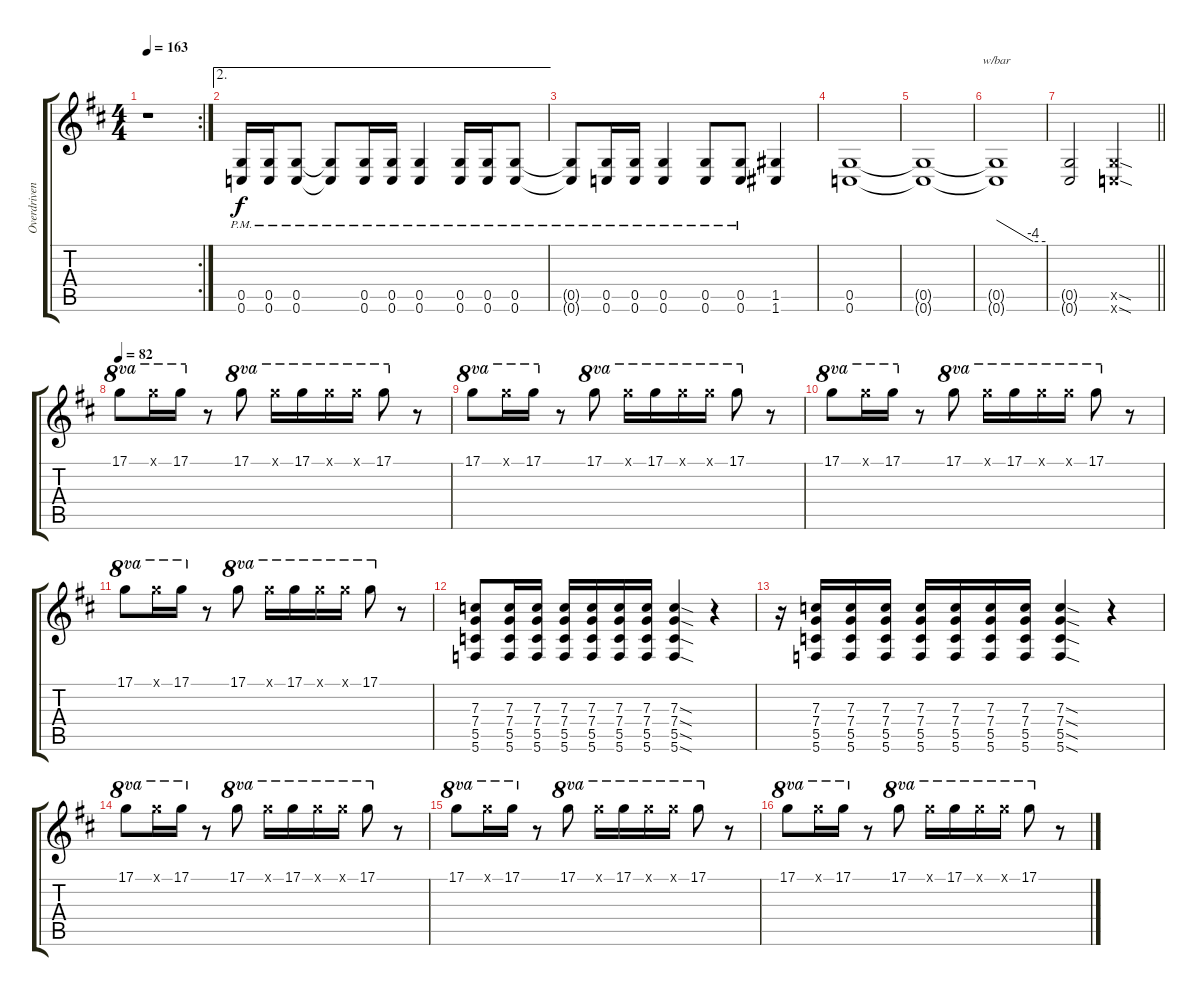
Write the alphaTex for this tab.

\track ("Overdriven" "Overdriven") {instrument overdrivenguitar}
\staff {score tabs}
\tuning (D4 A3 F3 C3 G2 C2) {hide}
\rc 2
\ts (4 4)
\tempo 163
\clef g2
\ks d
r.1{dy f} |
\ae 2
(0.5{pm} 0.6{pm}).16 (0.5{pm} 0.6{pm}).16 (0.5{pm} 0.6{pm}).8 (0.5{pm t} 0.6{pm t}).8 (0.5{pm} 0.6{pm}).16 (0.5{pm} 0.6{pm}).16 (0.5{pm} 0.6{pm}).4 (0.5{pm} 0.6{pm}).16 (0.5{pm} 0.6{pm}).16 (0.5{pm} 0.6{pm}).8 |
(0.5{pm t} 0.6{pm t}).8 (0.5{pm} 0.6{pm}).16 (0.5{pm} 0.6{pm}).16 (0.5{pm} 0.6{pm}).4 (0.5{pm} 0.6{pm}).8 (0.5{pm} 0.6{pm}).8 (1.5 1.6).4 |
(0.5 0.6).1 |
(0.5{t} 0.6{t}).1 |
(0.5{t} 0.6{t}).1{tbe (custom default 0 0 45 -16 60 -16)} |
\barLineRight lightlight
(0.5{t} 0.6{t}).2 (0.5{sod x} 0.6{sod x}).2 |
\section ("" " ")
\tempo 82
17.1.8{ot 8va} 17.1{x}.16{ot 8va} 17.1.16{ot 8va} r.8 17.1.8{ot 8va} 17.1{x}.16{ot 8va} 17.1.16{ot 8va} 17.1{x}.16{ot 8va} 17.1{x}.16{ot 8va} 17.1.8{ot 8va} r.8 |
17.1.8{ot 8va} 17.1{x}.16{ot 8va} 17.1.16{ot 8va} r.8 17.1.8{ot 8va} 17.1{x}.16{ot 8va} 17.1.16{ot 8va} 17.1{x}.16{ot 8va} 17.1{x}.16{ot 8va} 17.1.8{ot 8va} r.8 |
17.1.8{ot 8va} 17.1{x}.16{ot 8va} 17.1.16{ot 8va} r.8 17.1.8{ot 8va} 17.1{x}.16{ot 8va} 17.1.16{ot 8va} 17.1{x}.16{ot 8va} 17.1{x}.16{ot 8va} 17.1.8{ot 8va} r.8 |
17.1.8{ot 8va} 17.1{x}.16{ot 8va} 17.1.16{ot 8va} r.8 17.1.8{ot 8va} 17.1{x}.16{ot 8va} 17.1.16{ot 8va} 17.1{x}.16{ot 8va} 17.1{x}.16{ot 8va} 17.1.8{ot 8va} r.8 |
(7.3 7.4 5.5 5.6).8 (7.3 7.4 5.5 5.6).16 (7.3 7.4 5.5 5.6).16 (7.3 7.4 5.5 5.6).16 (7.3 7.4 5.5 5.6).16 (7.3 7.4 5.5 5.6).16 (7.3 7.4 5.5 5.6).16 (7.3{sod} 7.4{sod} 5.5{sod} 5.6{sod}).4 r.4 |
r.16 (7.3 7.4 5.5 5.6).16 (7.3 7.4 5.5 5.6).16 (7.3 7.4 5.5 5.6).16 (7.3 7.4 5.5 5.6).16 (7.3 7.4 5.5 5.6).16 (7.3 7.4 5.5 5.6).16 (7.3 7.4 5.5 5.6).16 (7.3{sod} 7.4{sod} 5.5{sod} 5.6{sod}).4 r.4 |
17.1.8{ot 8va} 17.1{x}.16{ot 8va} 17.1.16{ot 8va} r.8 17.1.8{ot 8va} 17.1{x}.16{ot 8va} 17.1.16{ot 8va} 17.1{x}.16{ot 8va} 17.1{x}.16{ot 8va} 17.1.8{ot 8va} r.8 |
17.1.8{ot 8va} 17.1{x}.16{ot 8va} 17.1.16{ot 8va} r.8 17.1.8{ot 8va} 17.1{x}.16{ot 8va} 17.1.16{ot 8va} 17.1{x}.16{ot 8va} 17.1{x}.16{ot 8va} 17.1.8{ot 8va} r.8 |
17.1.8{ot 8va} 17.1{x}.16{ot 8va} 17.1.16{ot 8va} r.8 17.1.8{ot 8va} 17.1{x}.16{ot 8va} 17.1.16{ot 8va} 17.1{x}.16{ot 8va} 17.1{x}.16{ot 8va} 17.1.8{ot 8va} r.8
